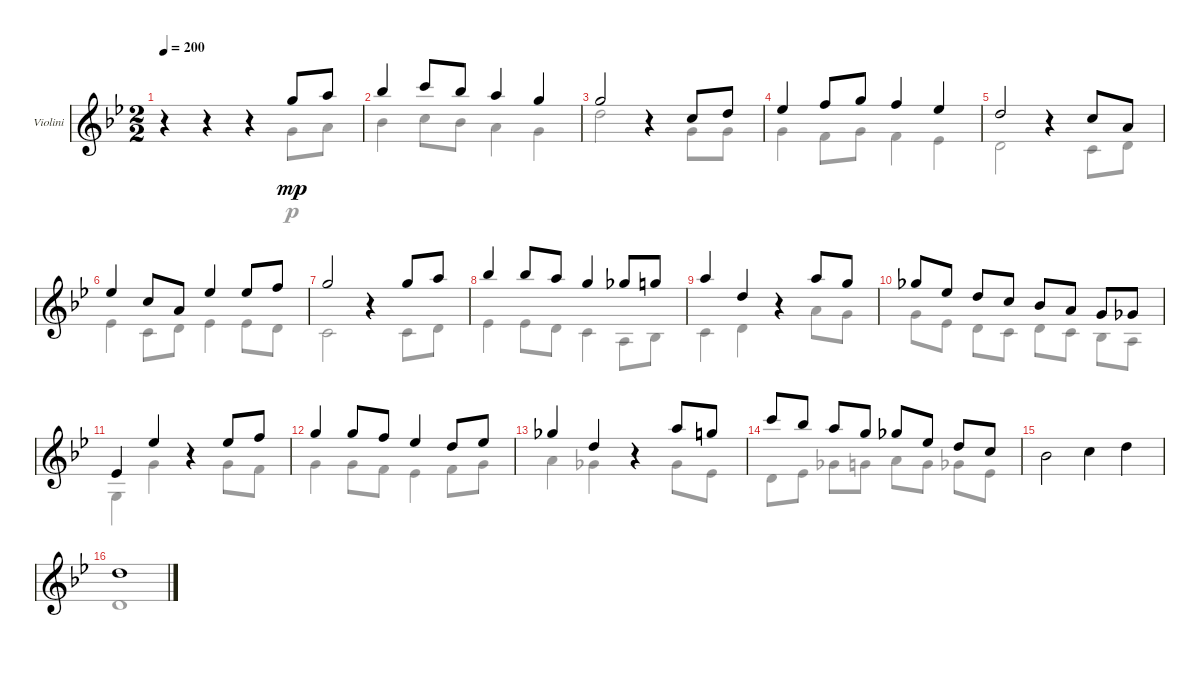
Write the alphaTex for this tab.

\defaultSystemsLayout 4
\bracketExtendMode groupsimilarinstruments
\firstSystemTrackNameOrientation horizontal
\otherSystemsTrackNameOrientation horizontal
\track ("Violino" "Violini") {instrument violin}
\staff {score}
\tuning (E5 A4 D4 G3)
\voice
\ts (2 2)
\tempo 200
\clef g2
\ks gminor
r.4{dy mp instrument violin} r.4 r.4 3.1.8 5.1.8 |
6.1.4 8.1.8 6.1.8 5.1.4 3.1.4 |
3.1.2 r.4 3.2.8 5.2.8 |
6.2.4 8.2.8 10.2.8 8.2.4 6.2.4 |
5.2.2 r.4 3.2.8 0.2.8 |
6.2.4 3.2.8 0.2.8 6.2.4 6.2.8 1.1.8 |
3.1.2 r.4 3.1.8 5.1.8 |
6.1.4 6.1.8 5.1.8 3.1.4 2.1.8 3.1.8 |
5.1.4 5.2.4 r.4 5.1.8 3.1.8 |
2.1.8 6.2.8 5.2.8 3.2.8 1.2.8 0.2.8 5.3.8 4.3.8 |
1.3.4 6.2.4 r.4 6.2.8 8.2.8 |
10.2.4 10.2.8 8.2.8 6.2.4 5.2.8 6.2.8 |
9.2.4 5.2.4 r.4 5.1.8 3.1.8 |
8.1.8 6.1.8 5.1.8 3.1.8 2.1.8 6.2.8 5.2.8 3.2.8 |
1.2.2 3.2.4 5.2.4 |
19.4.1
\voice
\clef g2
\ottava regular
\simile none
\ks gminor
r.4{dy p} r.4 r.4 5.3.8 0.2.8 |
1.2.4 3.2.8 1.2.8 0.2.4 5.3.4 |
5.2.2 r.4 5.3.8 5.3.8 |
5.3.4 3.3.8 5.3.8 10.4.4 8.4.4 |
0.3.2 r.4 5.4.8 0.3.8 |
1.3.4 5.4.8 0.3.8 8.4.4 1.3.8 0.3.8 |
5.4.2 r.4 5.4.8 0.3.8 |
8.4.4 8.4.8 0.3.8 5.4.4 2.4.8 3.4.8 |
5.4.4 0.3.4 r.4 0.2.8 5.3.8 |
4.3.8 1.3.8 0.3.8 5.4.8 0.3.8 5.4.8 3.4.8 2.4.8 |
0.4.4 5.3.4 r.4 5.3.8 10.4.8 |
5.3.4 12.4.8 10.4.8 8.4.4 3.3.8 5.3.8 |
7.3.4 11.4.4 r.4 4.3.8 1.3.8 |
0.3.8 1.3.8 4.3.8 12.4.8 0.2.8 12.4.8 4.3.8 1.3.8 |
|
0.3.1
